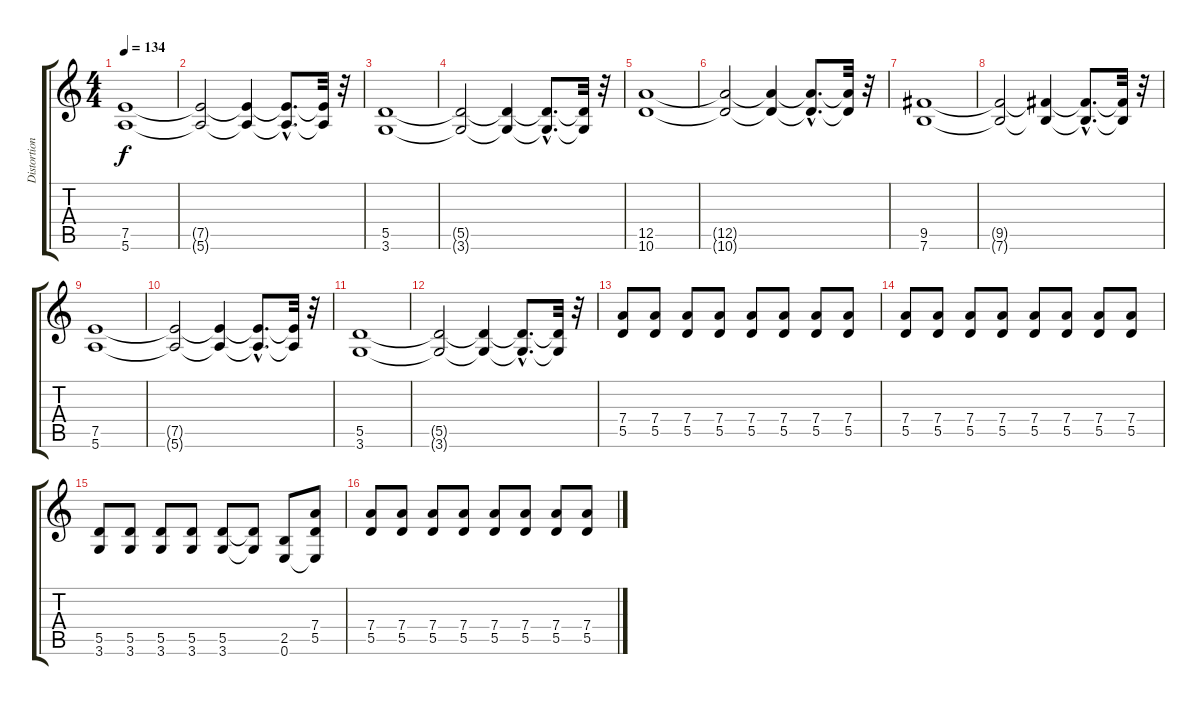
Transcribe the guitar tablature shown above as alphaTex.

\track ("Distortion" "Distortion") {instrument distortionguitar}
\staff {score tabs}
\tuning (E4 B3 G3 D3 A2 E2) {hide}
\ts (4 4)
\tempo 134
\clef g2
\ks c
(7.5 5.6).1{dy f volume 4} |
(7.5{t} 5.6{t}).2 (7.5{t} 5.6{t}).4 (7.5{hac t} 5.6{hac t}).8{d} (7.5{t} 5.6{t}).32 r.32{volume 13} |
(5.5 3.6).1{volume 4} |
(5.5{t} 3.6{t}).2 (5.5{t} 3.6{t}).4 (5.5{hac t} 3.6{hac t}).8{d} (5.5{t} 3.6{t}).32 r.32{volume 13} |
(12.5 10.6).1{volume 4} |
(12.5{t} 10.6{t}).2 (12.5{t} 10.6{t}).4 (12.5{hac t} 10.6{hac t}).8{d} (12.5{t} 10.6{t}).32 r.32{volume 13} |
(9.5 7.6).1{volume 4} |
(9.5{t} 7.6{t}).2 (9.5{t} 7.6{t}).4 (9.5{hac t} 7.6{hac t}).8{d} (9.5{t} 7.6{t}).32 r.32{volume 13} |
(7.5 5.6).1{volume 4} |
(7.5{t} 5.6{t}).2 (7.5{t} 5.6{t}).4 (7.5{hac t} 5.6{hac t}).8{d} (7.5{t} 5.6{t}).32 r.32{volume 13} |
(5.5 3.6).1 |
(5.5{t} 3.6{t}).2 (5.5{t} 3.6{t}).4 (5.5{hac t} 3.6{hac t}).8{d} (5.5{t} 3.6{t}).32 r.32{volume 15} |
(7.4 5.5).8 (7.4 5.5).8 (7.4 5.5).8 (7.4 5.5).8 (7.4 5.5).8 (7.4 5.5).8 (7.4 5.5).8 (7.4 5.5).8 |
(7.4 5.5).8 (7.4 5.5).8 (7.4 5.5).8 (7.4 5.5).8 (7.4 5.5).8 (7.4 5.5).8 (7.4 5.5).8 (7.4 5.5).8 |
(5.5 3.6).8 (5.5 3.6).8 (5.5 3.6).8 (5.5 3.6).8 (5.5 3.6).8 (5.5{t} 3.6{t}).8 (2.5 0.6).8 (7.4 5.5 0.6{t}).8 |
(7.4 5.5).8 (7.4 5.5).8 (7.4 5.5).8 (7.4 5.5).8 (7.4 5.5).8 (7.4 5.5).8 (7.4 5.5).8 (7.4 5.5).8
